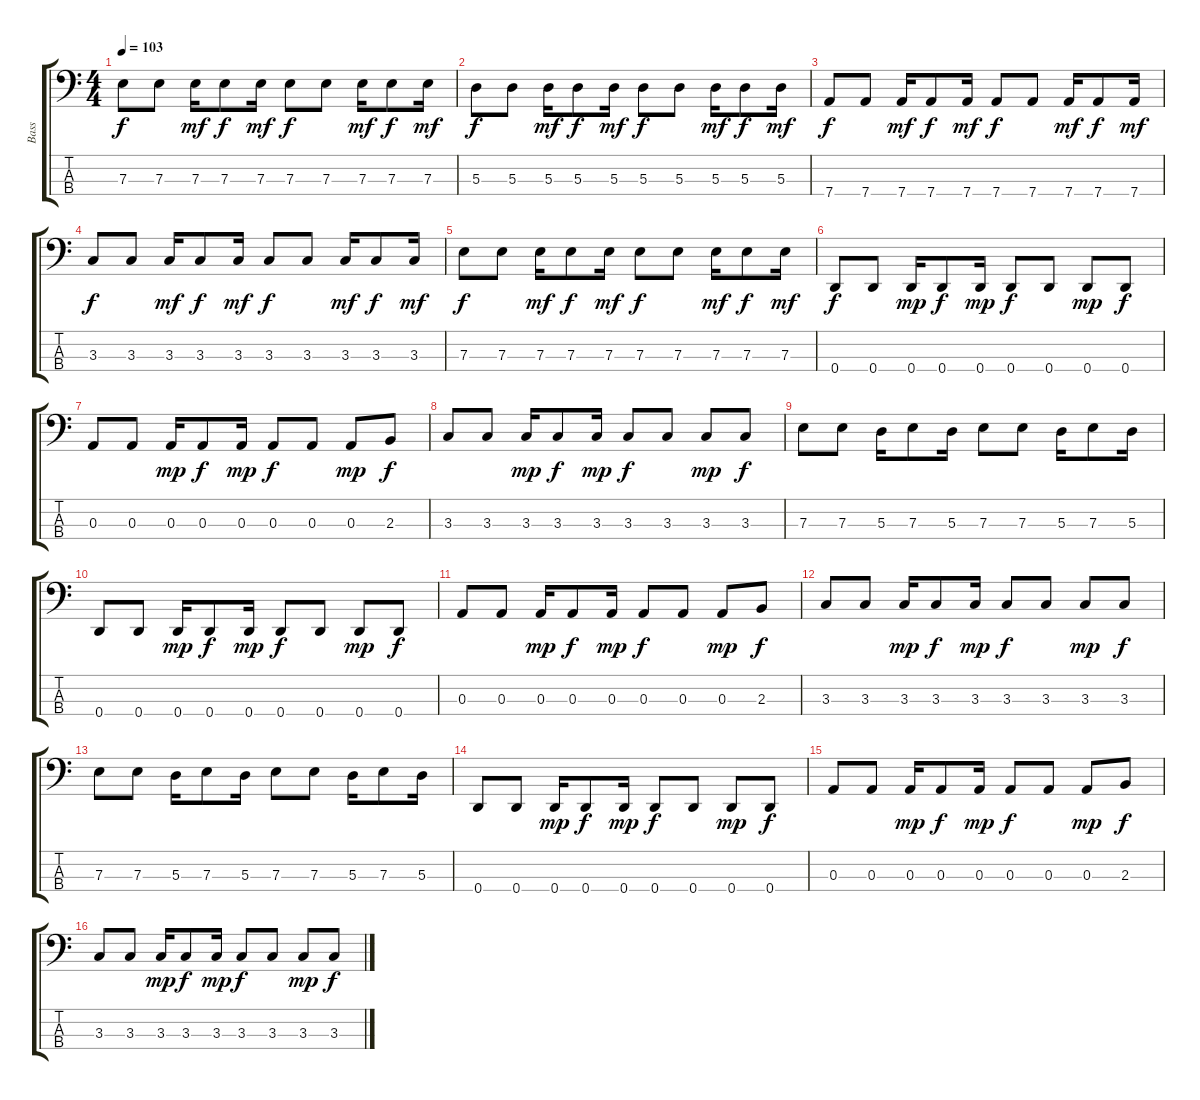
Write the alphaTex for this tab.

\track ("Bass" "Bass") {instrument electricbassfinger}
\staff {score tabs}
\tuning (G2 D2 A1 D1) {hide}
\ts (4 4)
\tempo 103
\clef f4
\ks c
7.3.8{dy f} 7.3.8 7.3.16{dy mf} 7.3.8{dy f} 7.3.16{dy mf} 7.3.8{dy f} 7.3.8 7.3.16{dy mf} 7.3.8{dy f} 7.3.16{dy mf} |
5.3.8{dy f} 5.3.8 5.3.16{dy mf} 5.3.8{dy f} 5.3.16{dy mf} 5.3.8{dy f} 5.3.8 5.3.16{dy mf} 5.3.8{dy f} 5.3.16{dy mf} |
7.4.8{dy f} 7.4.8 7.4.16{dy mf} 7.4.8{dy f} 7.4.16{dy mf} 7.4.8{dy f} 7.4.8 7.4.16{dy mf} 7.4.8{dy f} 7.4.16{dy mf} |
3.3.8{dy f} 3.3.8 3.3.16{dy mf} 3.3.8{dy f} 3.3.16{dy mf} 3.3.8{dy f} 3.3.8 3.3.16{dy mf} 3.3.8{dy f} 3.3.16{dy mf} |
7.3.8{dy f} 7.3.8 7.3.16{dy mf} 7.3.8{dy f} 7.3.16{dy mf} 7.3.8{dy f} 7.3.8 7.3.16{dy mf} 7.3.8{dy f} 7.3.16{dy mf} |
0.4.8{dy f} 0.4.8 0.4.16{dy mp} 0.4.8{dy f} 0.4.16{dy mp} 0.4.8{dy f} 0.4.8 0.4.8{dy mp} 0.4.8{dy f} |
0.3.8 0.3.8 0.3.16{dy mp} 0.3.8{dy f} 0.3.16{dy mp} 0.3.8{dy f} 0.3.8 0.3.8{dy mp} 2.3.8{dy f} |
3.3.8 3.3.8 3.3.16{dy mp} 3.3.8{dy f} 3.3.16{dy mp} 3.3.8{dy f} 3.3.8 3.3.8{dy mp} 3.3.8{dy f} |
7.3.8 7.3.8 5.3.16 7.3.8 5.3.16 7.3.8 7.3.8 5.3.16 7.3.8 5.3.16 |
0.4.8 0.4.8 0.4.16{dy mp} 0.4.8{dy f} 0.4.16{dy mp} 0.4.8{dy f} 0.4.8 0.4.8{dy mp} 0.4.8{dy f} |
0.3.8 0.3.8 0.3.16{dy mp} 0.3.8{dy f} 0.3.16{dy mp} 0.3.8{dy f} 0.3.8 0.3.8{dy mp} 2.3.8{dy f} |
3.3.8 3.3.8 3.3.16{dy mp} 3.3.8{dy f} 3.3.16{dy mp} 3.3.8{dy f} 3.3.8 3.3.8{dy mp} 3.3.8{dy f} |
7.3.8 7.3.8 5.3.16 7.3.8 5.3.16 7.3.8 7.3.8 5.3.16 7.3.8 5.3.16 |
0.4.8 0.4.8 0.4.16{dy mp} 0.4.8{dy f} 0.4.16{dy mp} 0.4.8{dy f} 0.4.8 0.4.8{dy mp} 0.4.8{dy f} |
0.3.8 0.3.8 0.3.16{dy mp} 0.3.8{dy f} 0.3.16{dy mp} 0.3.8{dy f} 0.3.8 0.3.8{dy mp} 2.3.8{dy f} |
3.3.8 3.3.8 3.3.16{dy mp} 3.3.8{dy f} 3.3.16{dy mp} 3.3.8{dy f} 3.3.8 3.3.8{dy mp} 3.3.8{dy f}
